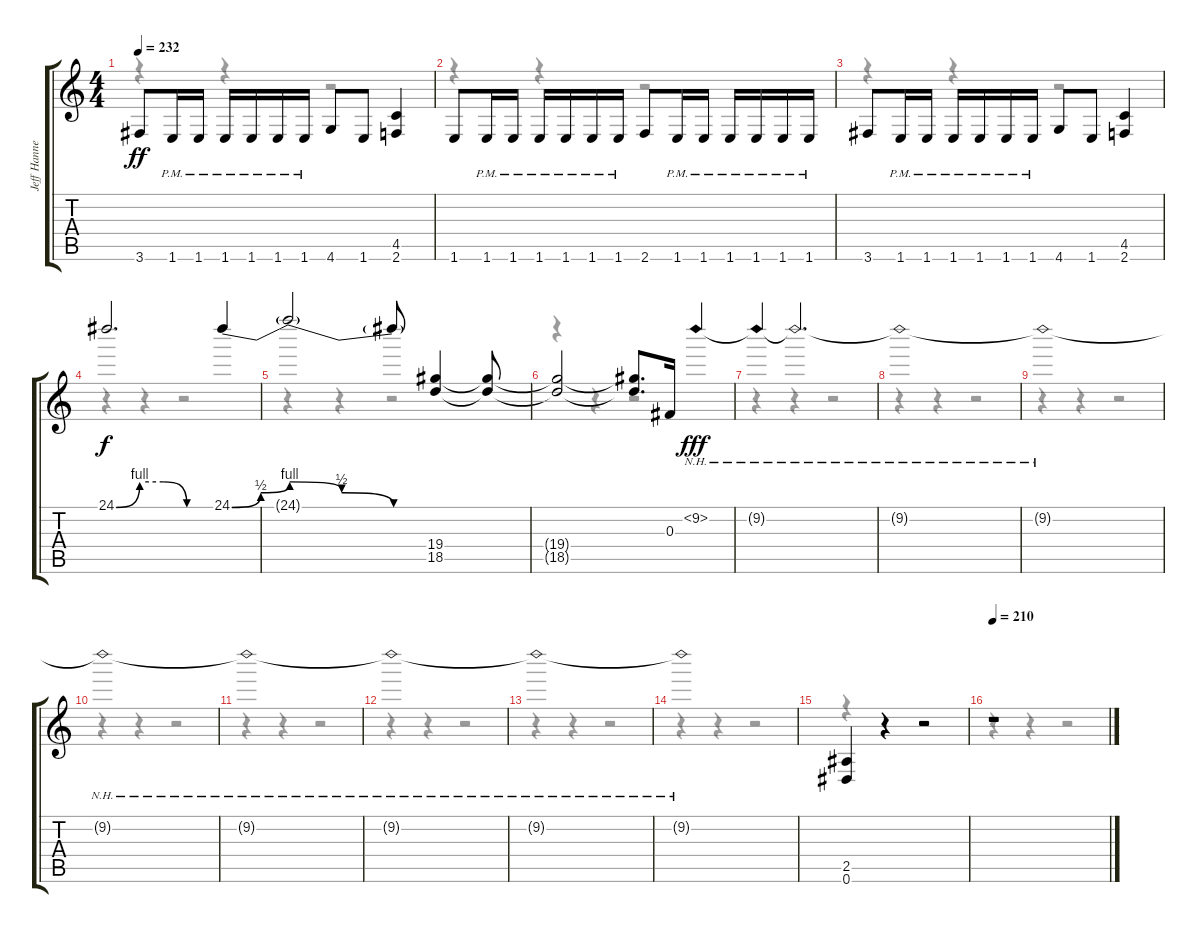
\track ("Jeff Hanneman" "Jeff Hanne") {instrument distortionguitar}
\staff {score tabs}
\tuning (Eb4 Bb3 Gb3 Db3 Ab2 Eb2) {hide}
\voice
\ts (4 4)
\tempo 232
\clef g2
\ks c
3.6.8{dy ff} 1.6{pm}.16 1.6{pm}.16 1.6{pm}.16 1.6{pm}.16 1.6{pm}.16 1.6{pm}.16 4.6.8 1.6.8 (4.5 2.6).4 |
1.6.8 1.6{pm}.16 1.6{pm}.16 1.6{pm}.16 1.6{pm}.16 1.6{pm}.16 1.6{pm}.16 2.6.8 1.6{pm}.16 1.6{pm}.16 1.6{pm}.16 1.6{pm}.16 1.6{pm}.16 1.6{pm}.16 |
3.6.8 1.6{pm}.16 1.6{pm}.16 1.6{pm}.16 1.6{pm}.16 1.6{pm}.16 1.6{pm}.16 4.6.8 1.6.8 (4.5 2.6).4 |
24.1{be (custom 0 0 0 0 15 4 30 4 45 0 60 0)}.2{d dy f} 24.1{be (custom 0 0 0 0 30 2 30 2 60 4)}.4 |
24.1{be (custom 0 4 0 4 30 2 30 2 60 0) t}.2 24.1{be (custom 0 0 0 0 30 0 30 0 60 0) t}.8 (19.4 18.5).4 (19.4{t} 18.5{t}).8 |
(19.4{t} 18.5{t}).2 (19.4{t} 18.5{t}).8{d} 0.3.16 9.2{nh}.4{dy fff} |
9.2{nh t}.4 9.2{nh t}.2{d} |
9.2{nh t}.1 |
9.2{nh t}.1 |
9.2{nh t}.1 |
9.2{nh t}.1 |
9.2{nh t}.1 |
9.2{nh t}.1 |
9.2{nh t}.1 |
(2.5 0.6).4 r.4 r.2 |
\tempo 210
r.1
\voice
\clef g2
\ottava regular
\simile none
\ks c
r.4{dy f} r.4 r.2 |
r.4 r.4 r.2 |
r.4 r.4 r.2 |
r.4 r.4 r.2 |
r.4 r.4 r.2 |
r.4 r.4 r.2 |
r.4 r.4 r.2 |
r.4 r.4 r.2 |
r.4 r.4 r.2 |
r.4 r.4 r.2 |
r.4 r.4 r.2 |
r.4 r.4 r.2 |
r.4 r.4 r.2 |
r.4 r.4 r.2 |
r.4 r.4 r.2 |
r.4 r.4 r.2
